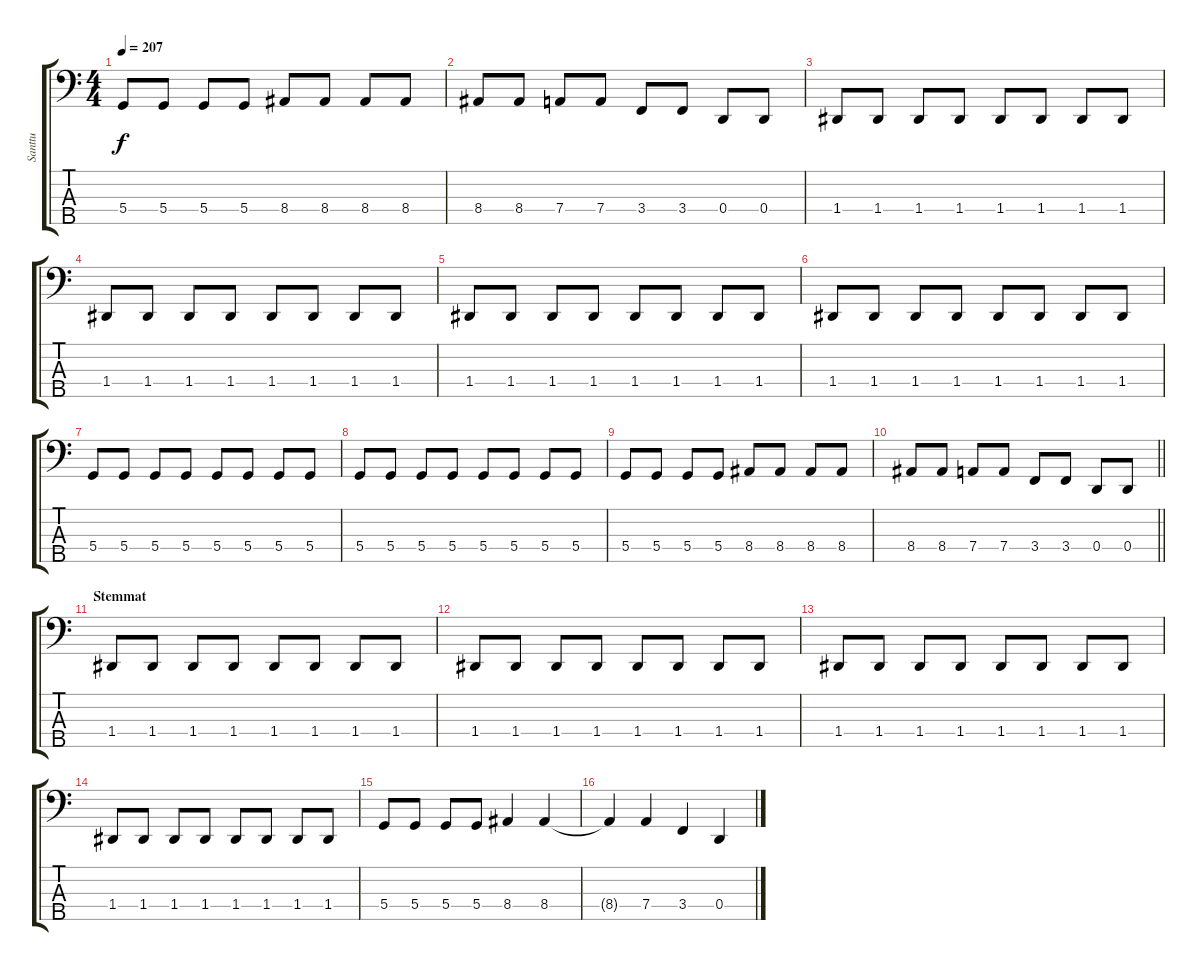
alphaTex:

\track ("Santtu" "Santtu") {instrument electricbasspick}
\staff {score tabs}
\tuning (G2 D2 A1 D1 A0) {hide}
\ts (4 4)
\tempo 207
\clef f4
\ks c
5.4.8{dy f} 5.4.8 5.4.8 5.4.8 8.4.8 8.4.8 8.4.8 8.4.8 |
8.4.8 8.4.8 7.4.8 7.4.8 3.4.8 3.4.8 0.4.8 0.4.8 |
1.4.8 1.4.8 1.4.8 1.4.8 1.4.8 1.4.8 1.4.8 1.4.8 |
1.4.8 1.4.8 1.4.8 1.4.8 1.4.8 1.4.8 1.4.8 1.4.8 |
1.4.8 1.4.8 1.4.8 1.4.8 1.4.8 1.4.8 1.4.8 1.4.8 |
1.4.8 1.4.8 1.4.8 1.4.8 1.4.8 1.4.8 1.4.8 1.4.8 |
5.4.8 5.4.8 5.4.8 5.4.8 5.4.8 5.4.8 5.4.8 5.4.8 |
5.4.8 5.4.8 5.4.8 5.4.8 5.4.8 5.4.8 5.4.8 5.4.8 |
5.4.8 5.4.8 5.4.8 5.4.8 8.4.8 8.4.8 8.4.8 8.4.8 |
\barLineRight lightlight
8.4.8 8.4.8 7.4.8 7.4.8 3.4.8 3.4.8 0.4.8 0.4.8 |
\section ("" "Stemmat")
1.4.8 1.4.8 1.4.8 1.4.8 1.4.8 1.4.8 1.4.8 1.4.8 |
1.4.8 1.4.8 1.4.8 1.4.8 1.4.8 1.4.8 1.4.8 1.4.8 |
1.4.8 1.4.8 1.4.8 1.4.8 1.4.8 1.4.8 1.4.8 1.4.8 |
1.4.8 1.4.8 1.4.8 1.4.8 1.4.8 1.4.8 1.4.8 1.4.8 |
5.4.8 5.4.8 5.4.8 5.4.8 8.4.4 8.4.4 |
8.4{t}.4 7.4.4 3.4.4 0.4.4
